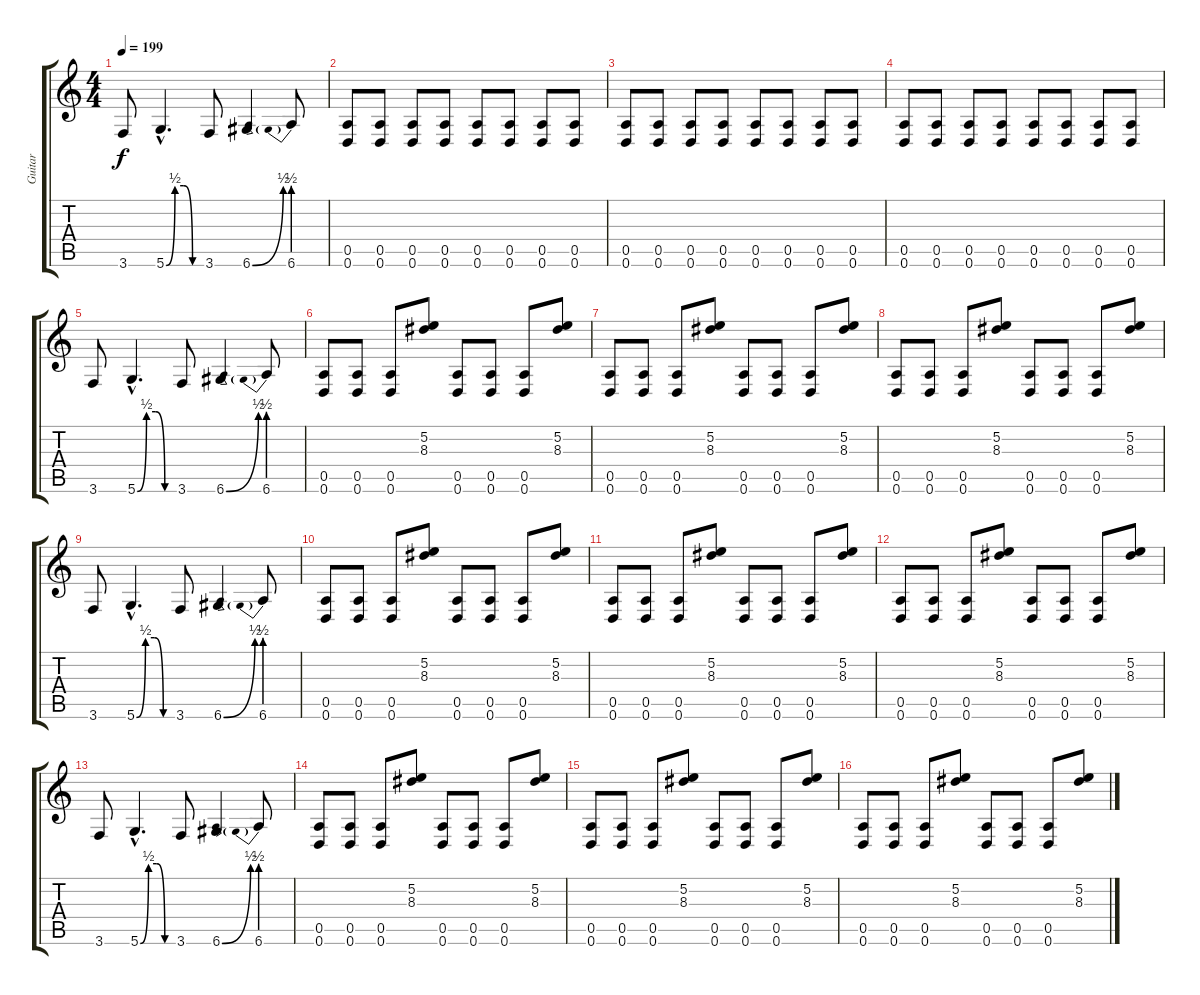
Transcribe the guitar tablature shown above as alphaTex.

\track ("Guitar" "Guitar") {instrument overdrivenguitar}
\staff {score tabs}
\tuning (E4 B3 G3 D3 A2 D2) {hide}
\ts (4 4)
\tempo 199
\clef g2
\ks c
3.6.8{dy f} 5.6{be (custom 0 0 15 2 30 2 45 0 60 0) hac}.4{d} 3.6.8 6.6{be (bend 0 0 60 2)}.4 6.6{be (prebend 0 2 60 2)}.8 |
(0.5 0.6).8 (0.5 0.6).8 (0.5 0.6).8 (0.5 0.6).8 (0.5 0.6).8 (0.5 0.6).8 (0.5 0.6).8 (0.5 0.6).8 |
(0.5 0.6).8 (0.5 0.6).8 (0.5 0.6).8 (0.5 0.6).8 (0.5 0.6).8 (0.5 0.6).8 (0.5 0.6).8 (0.5 0.6).8 |
(0.5 0.6).8 (0.5 0.6).8 (0.5 0.6).8 (0.5 0.6).8 (0.5 0.6).8 (0.5 0.6).8 (0.5 0.6).8 (0.5 0.6).8 |
3.6.8 5.6{be (custom 0 0 15 2 30 2 45 0 60 0) hac}.4{d} 3.6.8 6.6{be (bend 0 0 60 2)}.4 6.6{be (prebend 0 2 60 2)}.8 |
(0.5 0.6).8 (0.5 0.6).8 (0.5 0.6).8 (5.2 8.3).8 (0.5 0.6).8 (0.5 0.6).8 (0.5 0.6).8 (5.2 8.3).8 |
(0.5 0.6).8 (0.5 0.6).8 (0.5 0.6).8 (5.2 8.3).8 (0.5 0.6).8 (0.5 0.6).8 (0.5 0.6).8 (5.2 8.3).8 |
(0.5 0.6).8 (0.5 0.6).8 (0.5 0.6).8 (5.2 8.3).8 (0.5 0.6).8 (0.5 0.6).8 (0.5 0.6).8 (5.2 8.3).8 |
3.6.8 5.6{be (custom 0 0 15 2 30 2 45 0 60 0) hac}.4{d} 3.6.8 6.6{be (bend 0 0 60 2)}.4 6.6{be (prebend 0 2 60 2)}.8 |
(0.5 0.6).8 (0.5 0.6).8 (0.5 0.6).8 (5.2 8.3).8 (0.5 0.6).8 (0.5 0.6).8 (0.5 0.6).8 (5.2 8.3).8 |
(0.5 0.6).8 (0.5 0.6).8 (0.5 0.6).8 (5.2 8.3).8 (0.5 0.6).8 (0.5 0.6).8 (0.5 0.6).8 (5.2 8.3).8 |
(0.5 0.6).8 (0.5 0.6).8 (0.5 0.6).8 (5.2 8.3).8 (0.5 0.6).8 (0.5 0.6).8 (0.5 0.6).8 (5.2 8.3).8 |
3.6.8 5.6{be (custom 0 0 15 2 30 2 45 0 60 0) hac}.4{d} 3.6.8 6.6{be (bend 0 0 60 2)}.4 6.6{be (prebend 0 2 60 2)}.8 |
(0.5 0.6).8 (0.5 0.6).8 (0.5 0.6).8 (5.2 8.3).8 (0.5 0.6).8 (0.5 0.6).8 (0.5 0.6).8 (5.2 8.3).8 |
(0.5 0.6).8 (0.5 0.6).8 (0.5 0.6).8 (5.2 8.3).8 (0.5 0.6).8 (0.5 0.6).8 (0.5 0.6).8 (5.2 8.3).8 |
(0.5 0.6).8 (0.5 0.6).8 (0.5 0.6).8 (5.2 8.3).8 (0.5 0.6).8 (0.5 0.6).8 (0.5 0.6).8 (5.2 8.3).8
